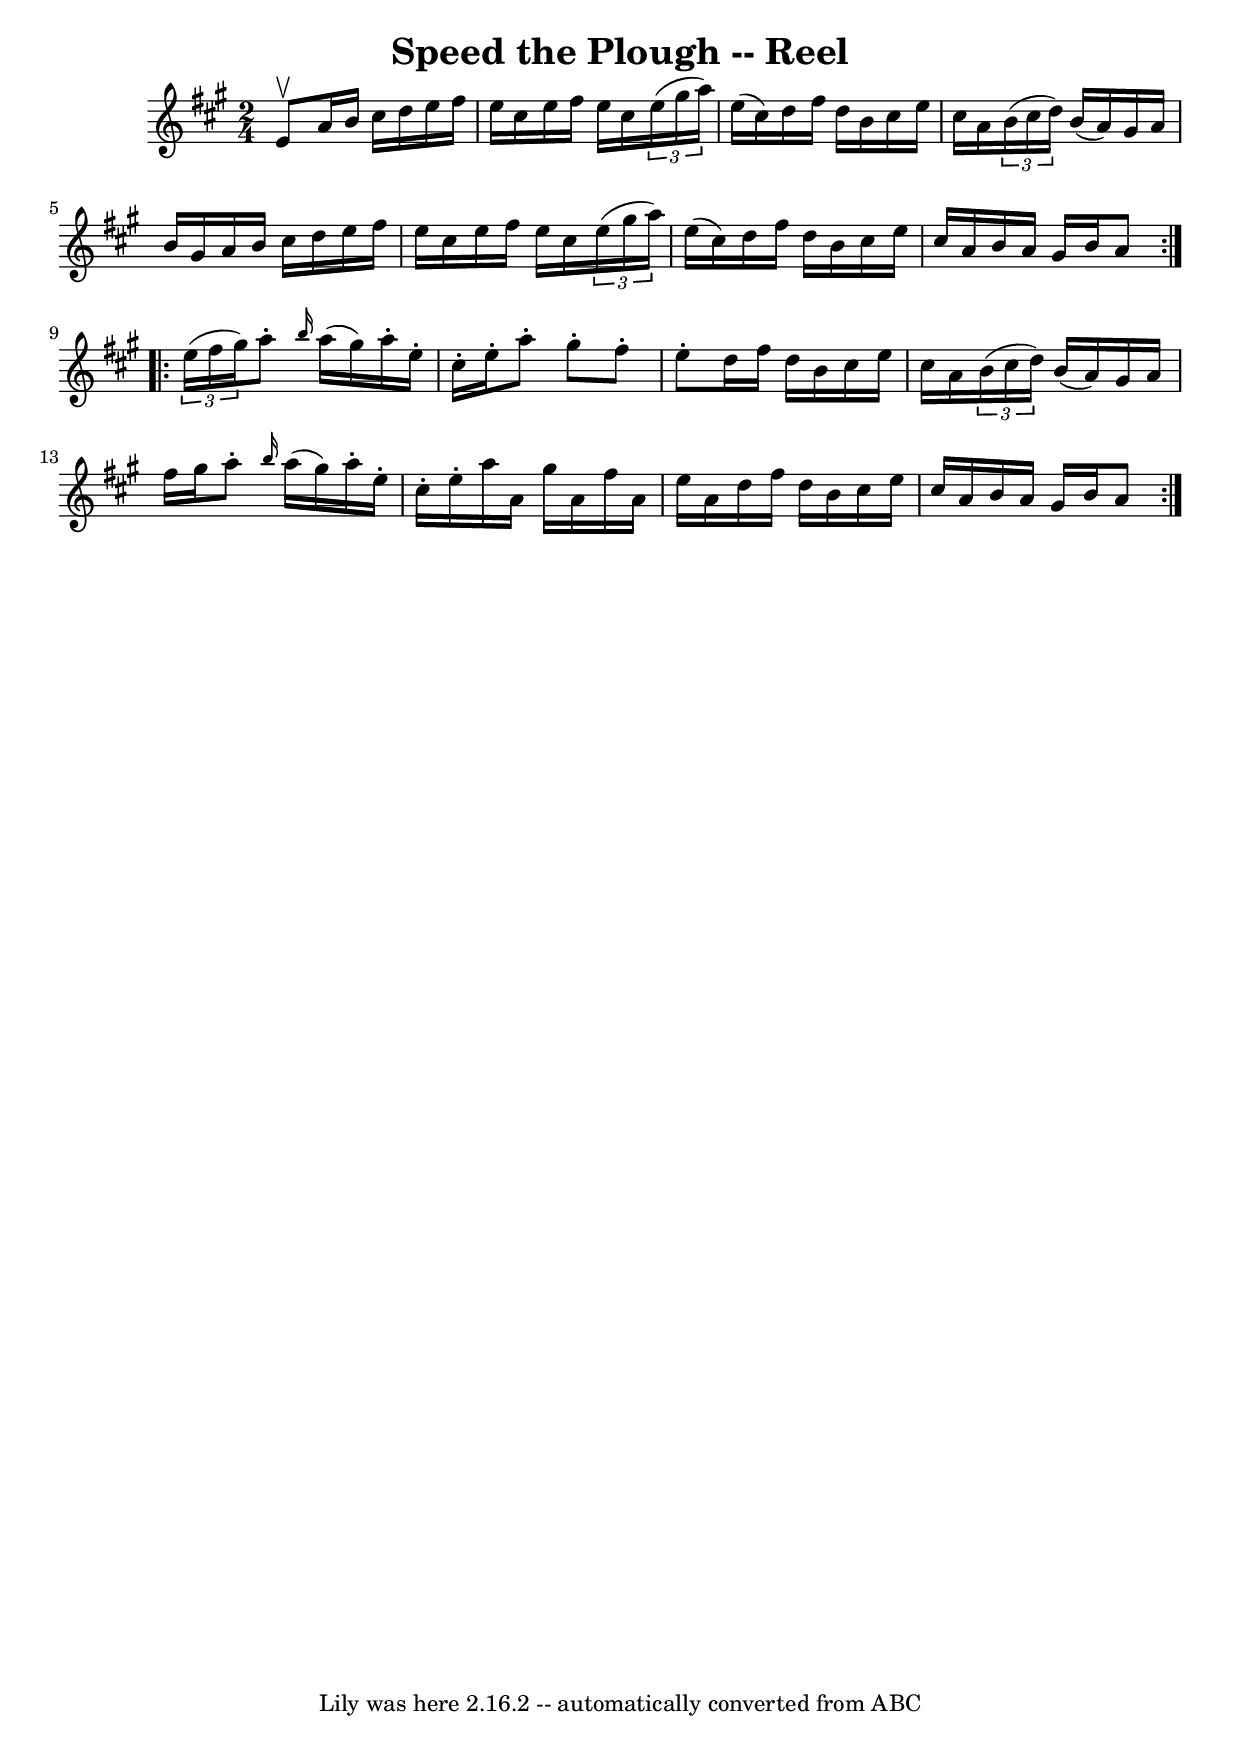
\version "2.16.2"
\include "Mammoth.ily"
\header {
	%% book = "Ryan's Mammoth Collection"
	crossRefNumber = "1"
	footnotes = "\\\\161"
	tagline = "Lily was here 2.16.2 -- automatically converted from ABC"
	title = "Speed the Plough -- Reel"
}
voicedefault =  {


\repeat volta 2 {
\time 2/4 
\key a \major e'8^\upbow |
 a'16 b'16 cis''16    
d''16 e''16 fis''16 e''16 cis''16    |
 e''16 fis''16    
e''16 cis''16    \times 2/3 { e''16 (gis''16 a''16) } e''16 (
cis''16)   |
 d''16 fis''16 d''16 b'16 cis''16 e''16  
 cis''16 a'16    |
   \times 2/3 { b'16 (cis''16 d''16) }  
 b'16 (a'16) gis'16 a'16 b'16 gis'16    |
 a'16    
b'16 cis''16 d''16 e''16 fis''16 e''16 cis''16    |
   
e''16 fis''16 e''16 cis''16    \times 2/3 { e''16 (gis''16    
a''16) } e''16 (cis''16)   |
 d''16 fis''16 d''16    
b'16 cis''16 e''16 cis''16 a'16    |
 b'16 a'16    
gis'16 b'16 a'8  } \repeat volta 2 {     \times 2/3 { e''16 (fis''16 
 gis''16) } |
 a''8 -. \grace { b''16  } a''16 (gis''16  
-) a''16 -. e''16 -. cis''16 -. e''16 -.   |
 a''8 -. gis''8 
-. fis''8 -. e''8 -.   |
 d''16 fis''16 d''16 b'16    
cis''16 e''16 cis''16 a'16    |
   \times 2/3 { b'16 (
cis''16 d''16) } b'16 (a'16) gis'16 a'16 fis''16    
gis''16    |
 a''8 -. \grace { b''16  } a''16 (gis''16)   
a''16 -. e''16 -. cis''16 -. e''16 -.   |
 a''16 a'16    
gis''16 a'16 fis''16 a'16 e''16 a'16    |
 d''16    
fis''16 d''16 b'16 cis''16 e''16 cis''16 a'16    |
   
b'16 a'16 gis'16 b'16 a'8  }   
}

\score{
    <<

	\context Staff="default"
	{
	    \voicedefault 
	}

    >>
	\layout {
	}
	\midi {}
}
